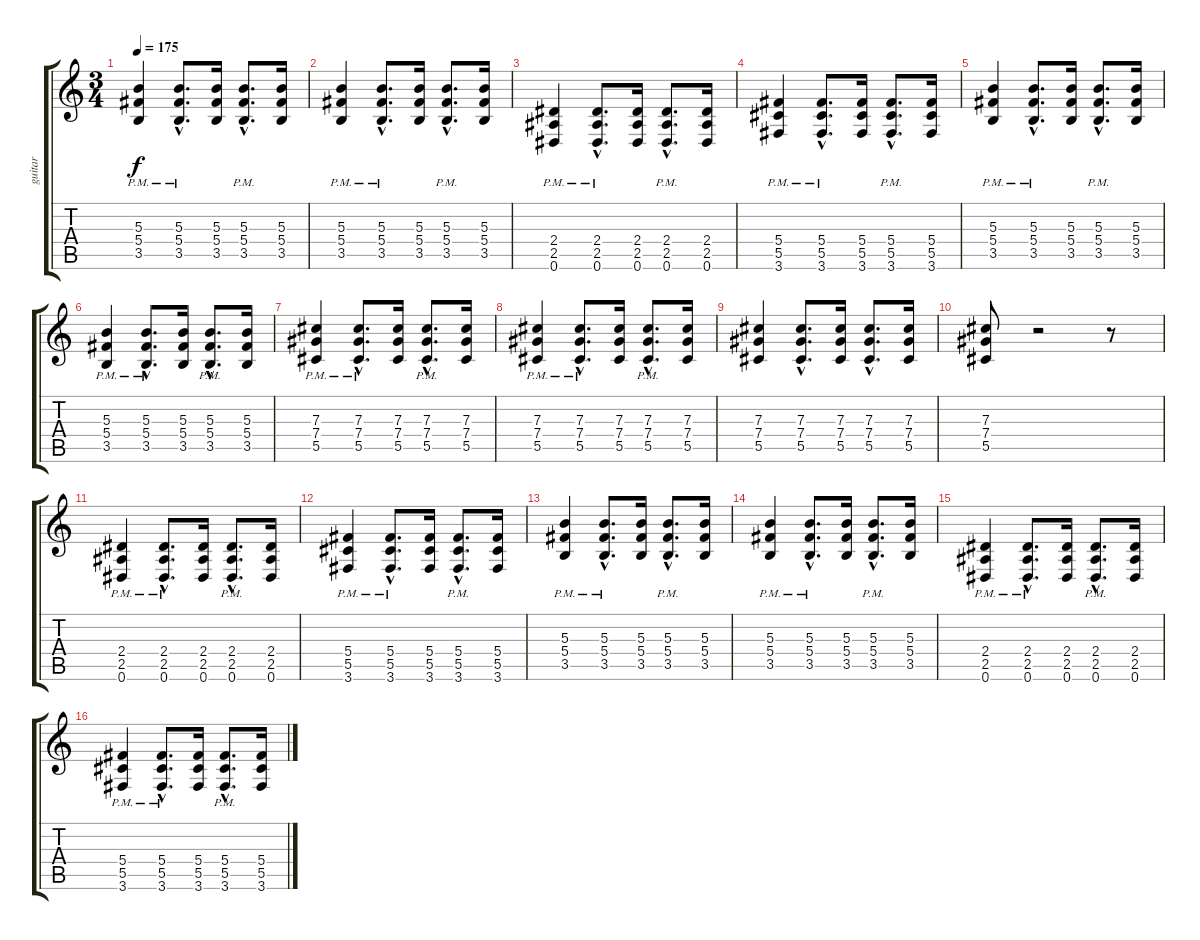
\track ("guitar" "guitar") {instrument acousticguitarsteel}
\staff {score tabs}
\tuning (Eb4 Bb3 Gb3 Db3 Ab2 Eb2) {hide}
\ts (3 4)
\tempo 175
\clef g2
\ks c
(5.3{pm} 5.4{pm} 3.5{pm}).4{dy f} (5.3{hac pm} 5.4{hac pm} 3.5{hac pm}).8{d} (5.3 5.4 3.5).16 (5.3{hac pm} 5.4{hac pm} 3.5{hac pm}).8{d} (5.3 5.4 3.5).16 |
(5.3{pm} 5.4{pm} 3.5{pm}).4 (5.3{hac pm} 5.4{hac pm} 3.5{hac pm}).8{d} (5.3 5.4 3.5).16 (5.3{hac pm} 5.4{hac pm} 3.5{hac pm}).8{d} (5.3 5.4 3.5).16 |
(2.4{pm} 2.5{pm} 0.6{pm}).4 (2.4{hac pm} 2.5{hac pm} 0.6{hac pm}).8{d} (2.4 2.5 0.6).16 (2.4{hac pm} 2.5{hac pm} 0.6{hac pm}).8{d} (2.4 2.5 0.6).16 |
(5.4{pm} 5.5{pm} 3.6{pm}).4 (5.4{hac pm} 5.5{hac pm} 3.6{hac pm}).8{d} (5.4 5.5 3.6).16 (5.4{hac pm} 5.5{hac pm} 3.6{hac pm}).8{d} (5.4 5.5 3.6).16 |
(5.3{pm} 5.4{pm} 3.5{pm}).4 (5.3{hac pm} 5.4{hac pm} 3.5{hac pm}).8{d} (5.3 5.4 3.5).16 (5.3{hac pm} 5.4{hac pm} 3.5{hac pm}).8{d} (5.3 5.4 3.5).16 |
(5.3{pm} 5.4{pm} 3.5{pm}).4 (5.3{hac pm} 5.4{hac pm} 3.5{hac pm}).8{d} (5.3 5.4 3.5).16 (5.3{hac pm} 5.4{hac pm} 3.5{hac pm}).8{d} (5.3 5.4 3.5).16 |
(7.3{pm} 7.4{pm} 5.5{pm}).4 (7.3{hac pm} 7.4{hac pm} 5.5{hac pm}).8{d} (7.3 7.4 5.5).16 (7.3{hac pm} 7.4{hac pm} 5.5{hac pm}).8{d} (7.3 7.4 5.5).16 |
(7.3{pm} 7.4{pm} 5.5{pm}).4 (7.3{hac pm} 7.4{hac pm} 5.5{hac pm}).8{d} (7.3 7.4 5.5).16 (7.3{hac pm} 7.4{hac pm} 5.5{hac pm}).8{d} (7.3 7.4 5.5).16 |
(7.3 7.4 5.5).4 (7.3{hac} 7.4{hac} 5.5{hac}).8{d} (7.3 7.4 5.5).16 (7.3{hac} 7.4{hac} 5.5{hac}).8{d} (7.3 7.4 5.5).16 |
(7.3 7.4 5.5).8 r.2 r.8 |
(2.4{pm} 2.5{pm} 0.6{pm}).4 (2.4{hac pm} 2.5{hac pm} 0.6{hac pm}).8{d} (2.4 2.5 0.6).16 (2.4{hac pm} 2.5{hac pm} 0.6{hac pm}).8{d} (2.4 2.5 0.6).16 |
(5.4{pm} 5.5{pm} 3.6{pm}).4 (5.4{hac pm} 5.5{hac pm} 3.6{hac pm}).8{d} (5.4 5.5 3.6).16 (5.4{hac pm} 5.5{hac pm} 3.6{hac pm}).8{d} (5.4 5.5 3.6).16 |
(5.3{pm} 5.4{pm} 3.5{pm}).4 (5.3{hac pm} 5.4{hac pm} 3.5{hac pm}).8{d} (5.3 5.4 3.5).16 (5.3{hac pm} 5.4{hac pm} 3.5{hac pm}).8{d} (5.3 5.4 3.5).16 |
(5.3{pm} 5.4{pm} 3.5{pm}).4 (5.3{hac pm} 5.4{hac pm} 3.5{hac pm}).8{d} (5.3 5.4 3.5).16 (5.3{hac pm} 5.4{hac pm} 3.5{hac pm}).8{d} (5.3 5.4 3.5).16 |
(2.4{pm} 2.5{pm} 0.6{pm}).4 (2.4{hac pm} 2.5{hac pm} 0.6{hac pm}).8{d} (2.4 2.5 0.6).16 (2.4{hac pm} 2.5{hac pm} 0.6{hac pm}).8{d} (2.4 2.5 0.6).16 |
(5.4{pm} 5.5{pm} 3.6{pm}).4 (5.4{hac pm} 5.5{hac pm} 3.6{hac pm}).8{d} (5.4 5.5 3.6).16 (5.4{hac pm} 5.5{hac pm} 3.6{hac pm}).8{d} (5.4 5.5 3.6).16
